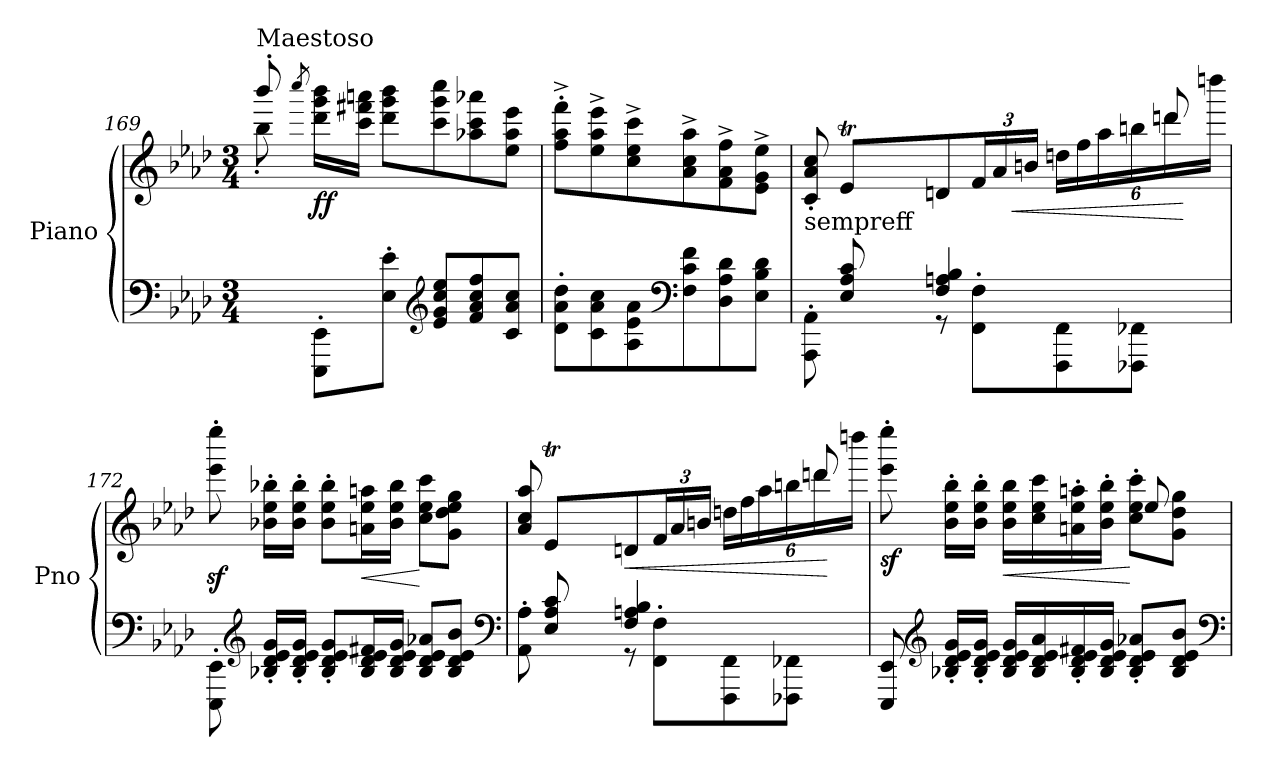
**kern	**kern	**dynam
*part1	*part1	*part1
*staff2	*staff1	*staff1/2
*I"Piano	*	*
*I'Pno	*	*
!!LO:LB:g=z
*clefF4	*clefG2	*
*k[b-e-a-d-]	*k[b-e-a-d-]	*
*A-:	*A-:	*
*M3/4	*M3/4	*
=169	=169	=169
*	*^	*
!	!LO:TX:a:t=Maestoso	!	!
8ryy	8bbb-'/	8bb-'\	.
.	8qcccc/	.	.
!	!	!	!LO:DY:b
8EEE-\' 8EE-\'L	16ddd-\ 16ggg\ 16bbb-\LL	2ryy	ff
.	16ccc\ 16fff#X\ 16aaan\JJ	.	.
8E-\' 8e-\'J	8ddd-\ 8ggg\ 8bbb-\L	.	.
*clefG2	*	*	*
8e-/ 8g/ 8cc/ 8ee-/L	8ccc\ 8ggg\ 8cccc\	.	.
8f/ 8a-/ 8cc/ 8ff/	8aa-X\ 8ccc\ 8aaa-X\	.	.
8c/ 8a-/ 8cc/J	8ee-\ 8aa-\ 8eee-\J	8ryy	.
*	*v	*v	*
=170	=170	=170
8d-\' 8a-\' 8dd-\'L	8ff\'^ 8aa-\'^ 8fff\'^L	.
8c\ 8a-\ 8cc\	8ee-\^ 8aa-\^ 8eee-\^	.
8A-\ 8e-\ 8a-\	8cc\^ 8ee-\^ 8ccc\^	.
*clefF4	*	*
8F\ 8c\ 8f\	8a-\^ 8cc\^ 8aa-\^	.
8D-\ 8A-\ 8d-\	8f\^ 8a-\^ 8ff\^	.
8E-\ 8B-\ 8d-\J	8e-\^ 8g\^ 8ee-\^J	.
!!LO:PB:g=z
=171	=171	=171
*^	*^	*
!	!	!LO:TX:b:t=sempreff	!	!
8AAA-\' 8AA-\'	8ryy	8c/' 8a-/' 8cc/'	8ryy	.
8ryy	8E-/ 8A-/ 8c/	8e-T/L	32fyy	.
.	.	.	32e-yy	.
.	.	.	32fyy	.
.	.	.	32e-yy	.
8rGG	4F/ 4An/ 4B-/	8dn/	4ryy	.
*	*	*Xbrackettup	*	*
8FF\' 8F\'L	.	24f/L	.	.
.	.	24a-/	.	.
!	!	!	!	!LO:HP:b
.	.	24bn/JJ	.	<
*	*	*	*Xtuplet	*
8FFF\ 8FF\	4ryy	24ddn\LL	24ryy	.
.	.	24ff\	24ryy	.
.	.	24aa-\	24ryy	.
8FFF-X\ 8FF-X\J	.	24bbn\	24ryy	.
.	.	24ddd\	12ddd/	.
.	.	24ddddn\JJ	.	[
*v	*v	*	*	*
*	*v	*v	*
=172	=172	=172
8EEE-\' 8EE-\'	8eee-\z<' 8eeee-\z<'	.
*clefG2	*	*
16B-X/' 16d-/' 16e-/' 16g/'LL	16b-X\' 16ee-\' 16bb-X\'LL	.
16B-/' 16d-/' 16e-/' 16g/'JJ	16b-\' 16ee-\' 16bb-\'JJ	.
8B-/' 8d-/' 8e-/' 8g/'L	8b-\' 8ee-\' 8bb-\'L	.
!	!	!LO:HP:b
16B-/ 16d-/ 16e-/ 16f#X/L	16an\ 16ee-\ 16aan\L	<
16B-/ 16d-/ 16e-/ 16g/JJ	16b-\ 16ee-\ 16bb-\JJ	.
8B-/ 8d-/ 8e-/ 8a-X/L	8cc\ 8ee-\ 8ccc\L	[
8B-/ 8d-/ 8e-/ 8b-/J	8g\ 8dd-\ 8ee-\ 8gg\J	.
*clefF4	*	*
!!LO:PB:g=z
=173	=173	=173
*^	*^	*
8AA-\' 8A-\'	8ryy	8a-/ 8cc/ 8aa-/	8ryy	.
8ryy	8E-/ 8A-/ 8c/	8e-T/L	32fyy	.
.	.	.	32e-yy	.
.	.	.	32fyy	.
.	.	.	32e-yy	.
!	!	!	!	!LO:HP:b
8rGG	4F/ 4An/ 4B-/	8dn/	4ryy	<
*	*	*tuplet	*	*
8FF\' 8F\'L	.	24f/L	.	.
.	.	24a-/	.	.
.	.	24bn/JJ	.	.
*	*	*	*Xtuplet	*
8FFF\ 8FF\	4ryy	24ddn\LL	24ryy	.
.	.	24ff\	24ryy	.
.	.	24aa-\	24ryy	.
8FFF-X\ 8FF-X\J	.	24bbn\	24ryy	.
.	.	24ddd\	12ddd/	.
.	.	24ddddn\JJ	.	[
*v	*v	*	*	*
!!LO:PB:g=z	!!
=174	=174	=174	=174
!	!	!	!LO:DY:b
8EEE-/ 8EE-/	8eee-\' 8eeee-\'	8ryy	sf
*	*v	*v	*
*clefG2	*	*
16B-X/' 16d-/' 16e-/' 16g/'LL	16b-\' 16ee-\' 16bb-\'LL	.
16B-/' 16d-/' 16e-/' 16g/'JJ	16b-\' 16ee-\' 16bb-\'JJ	.
!	!	!LO:HP:b
16B-/ 16d-/ 16e-/ 16g/LL	16b-\ 16ee-\ 16bb-\LL	<
16B-/ 16d-/ 16e-/ 16a-/	16cc\ 16ee-\ 16ccc\	.
16B-/' 16d-/' 16e-/' 16f#X/'	16an\' 16ee-\' 16aan\'	.
16B-/ 16d-/ 16e-/ 16g/JJ	16b-\' 16ee-\' 16bb-\'JJ	.
8B-/' 8d-/' 8e-/' 8a-X/'L	8cc\' 8ee-\' 8ccc\'L	[
*	*^	*
8B-/ 8d-/ 8e-/ 8b-/J	8g\ 8dd-\ 8gg\J	8ee-/	.
*	*v	*v	*
*clefF4	*	*
=	=	=
*-	*-	*-
